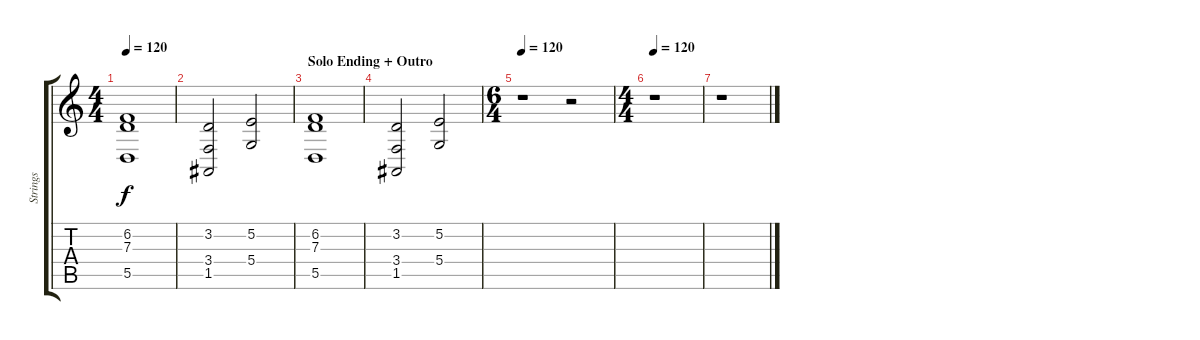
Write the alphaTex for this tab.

\track ("Strings" "Strings") {instrument synthstrings2}
\staff {score tabs}
\tuning (E4 B3 G3 D3 A2 E2) {hide}
\ts (4 4)
\tempo 120
\clef g2
\ks c
(6.2 7.3 5.5).1{dy f} |
(3.2 3.4 1.5).2 (5.2 5.4).2 |
\section ("" "Solo Ending + Outro")
(6.2 7.3 5.5).1 |
(3.2 3.4 1.5).2 (5.2 5.4).2 |
\ts (6 4)
\tempo 90
\tempo 120
r.1 r.2 |
\ts (4 4)
\tempo 120
r.1 |
r.1
